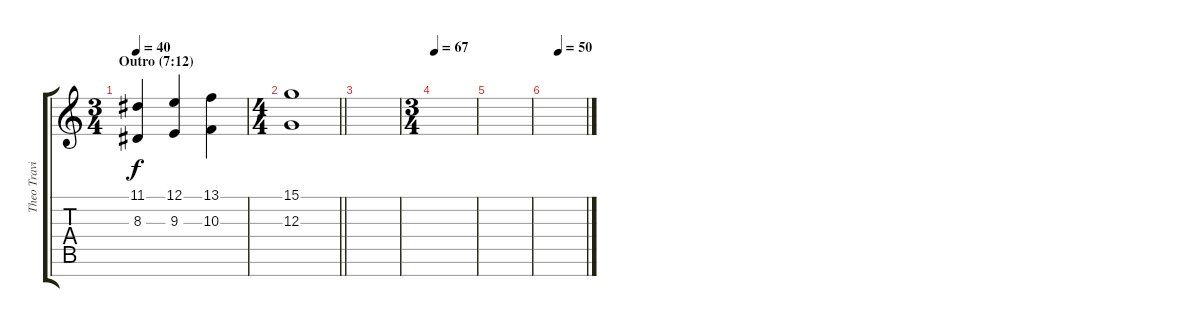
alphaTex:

\track ("Theo Travis" "Theo Travi") {instrument synthstrings1}
\staff {score tabs}
\tuning (E4 B3 G3 D3 A2 E2 B1) {hide}
\ts (3 4)
\section ("" "Outro (7:12)")
\tempo 40
\clef g2
\ks c
(11.1 8.3).4{dy f} (12.1 9.3).4 (13.1 10.3).4 |
\ts (4 4)
\barLineRight lightlight
(15.1 12.3).1 |
|
\ts (3 4)
\tempo 67
|
|
\tempo (50 0.3333333333333333)
